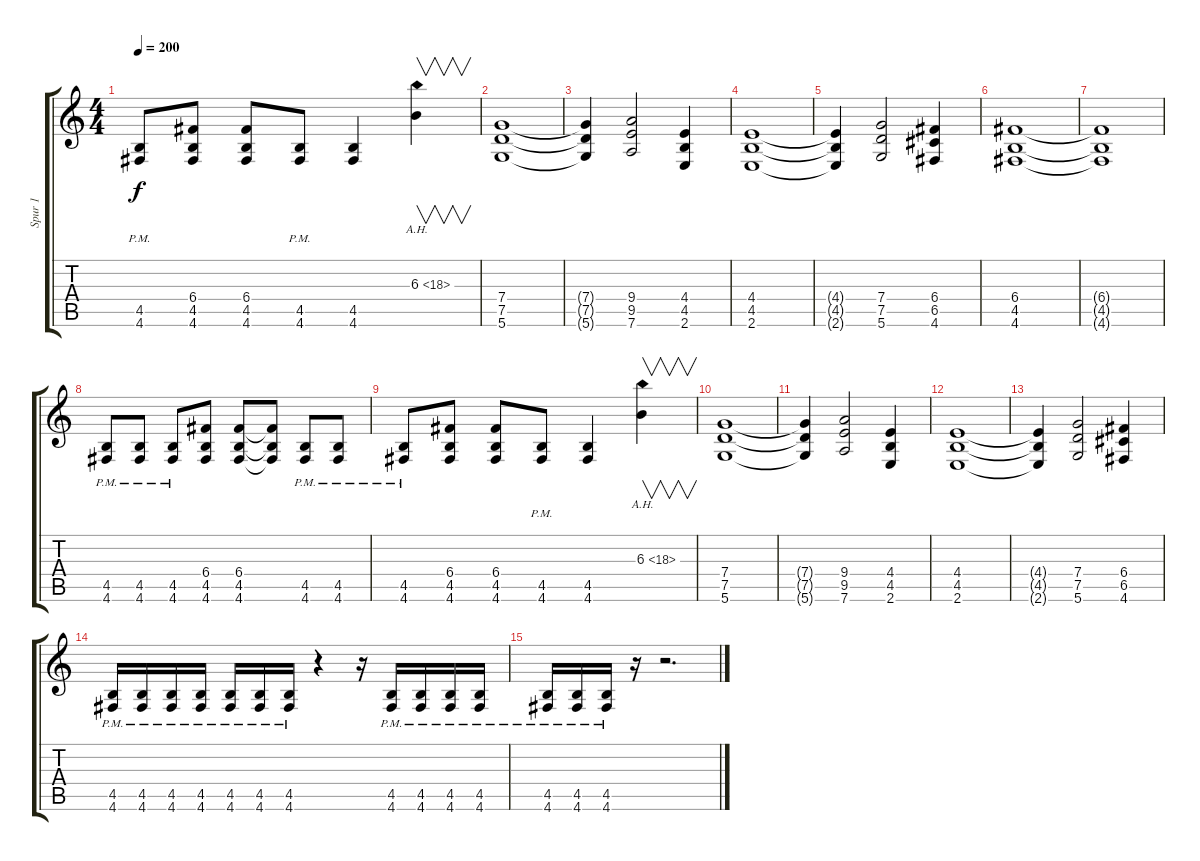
\track ("Spur 1" "Spur 1") {instrument distortionguitar}
\staff {score tabs}
\tuning (D4 A3 F3 C3 G2 D2) {hide}
\ts (4 4)
\tempo 200
\clef g2
\ks c
(4.5{pm} 4.6{pm}).8{dy f} (6.4 4.5 4.6).8 (6.4 4.5 4.6).8 (4.5{pm} 4.6{pm}).8 (4.5 4.6).4 6.3{ah 12}.4{v} |
(7.4 7.5 5.6).1 |
(7.4{t} 7.5{t} 5.6{t}).4 (9.4 9.5 7.6).2 (4.4 4.5 2.6).4 |
(4.4 4.5 2.6).1 |
(4.4{t} 4.5{t} 2.6{t}).4 (7.4 7.5 5.6).2 (6.4 6.5 4.6).4 |
(6.4 4.5 4.6).1 |
(6.4{t} 4.5{t} 4.6{t}).1 |
(4.5{pm} 4.6{pm}).8 (4.5{pm} 4.6{pm}).8 (4.5{pm} 4.6{pm}).8 (6.4 4.5 4.6).8 (6.4 4.5 4.6).8 (6.4{t} 4.5{t} 4.6{t}).8 (4.5{pm} 4.6{pm}).8 (4.5{pm} 4.6{pm}).8 |
(4.5{pm} 4.6{pm}).8 (6.4 4.5 4.6).8 (6.4 4.5 4.6).8 (4.5{pm} 4.6{pm}).8 (4.5 4.6).4 6.3{ah 12}.4{v} |
(7.4 7.5 5.6).1 |
(7.4{t} 7.5{t} 5.6{t}).4 (9.4 9.5 7.6).2 (4.4 4.5 2.6).4 |
(4.4 4.5 2.6).1 |
(4.4{t} 4.5{t} 2.6{t}).4 (7.4 7.5 5.6).2 (6.4 6.5 4.6).4 |
(4.5{pm} 4.6{pm}).16 (4.5{pm} 4.6{pm}).16 (4.5{pm} 4.6{pm}).16 (4.5{pm} 4.6{pm}).16 (4.5{pm} 4.6{pm}).16 (4.5{pm} 4.6{pm}).16 (4.5{pm} 4.6{pm}).16 r.4 r.16 (4.5{pm} 4.6{pm}).16 (4.5{pm} 4.6{pm}).16 (4.5{pm} 4.6{pm}).16 (4.5{pm} 4.6{pm}).16 |
(4.5{pm} 4.6{pm}).16 (4.5{pm} 4.6{pm}).16 (4.5{pm} 4.6{pm}).16 r.16 r.2{d}
